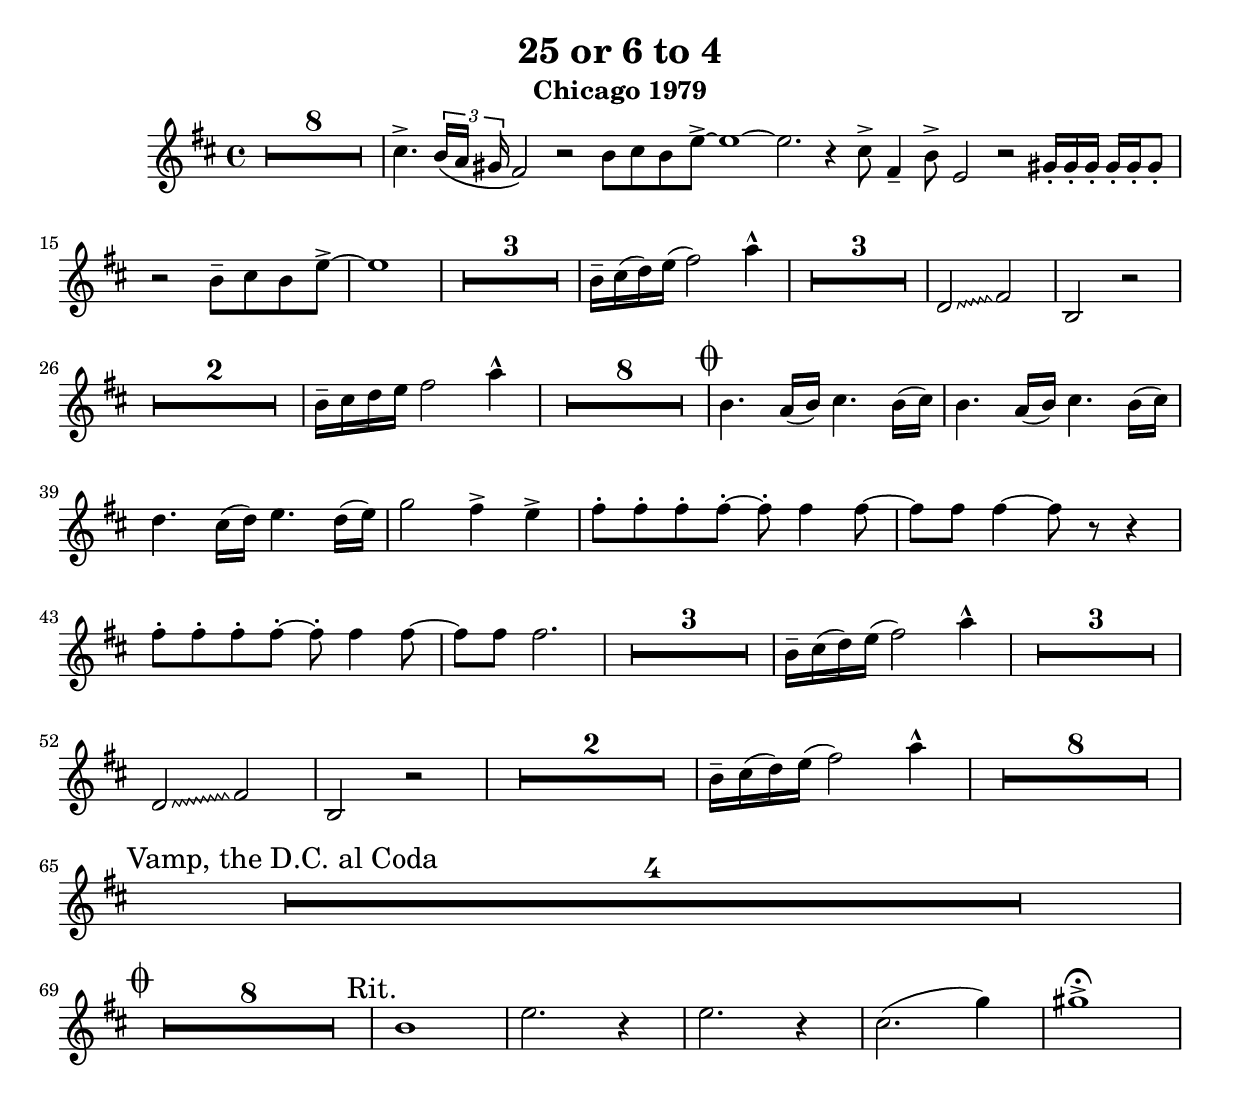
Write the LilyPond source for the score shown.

% LilyBin
\header {
	title = "25 or 6 to 4"
	subtitle = "Chicago 1979"
}

\score{
	\relative c'{
		\compressFullBarRests
		\override Glissando.style = #'zigzag
		\override MultiMeasureRest #'expand-limit = 1
		
		\time 4/4
		\key d \major
		R1 * 8 |
		cis'4.->
		\tuplet 3/3 { b16\( a16 gis16 } fis2\) |
		r2 b8 cis8~ b8 e8->~ |
		e1~ | e2.~ r4 |
		cis8-> fis,4-- b8-> e,2 |
		r2 gis16-. gis16-. gis16-. gis16-. gis16-.  gis8-. |
		r2 b8-- cis8~ b8 e8->~ | e1 |
		\repeat volta 1 {
			{ R1 * 3 | b16-- cis16 (d16) e16 (fis2) a4-^ }
		}
		R1 *3 | d,,2\glissando fis2 | b,2 r2 | R1 * 2 |
		b'16-- cis16~ d16 e16~ fis2 a4-^ 
		% double bar repeat ?
		R1 *8
		\mark \markup { \musicglyph #"scripts.coda" }
		b,4. a16 (b16) cis4. b16~ (cis16) |
		b4. a16 (b16) cis4. b16~ (cis16) |
		d4. cis16 (d16) e4. d16 (e16) |
		g2 fis4-> e4-> |
		fis8-. fis8-. fis8-. fis8-.~ fis8-. fis4 fis8~ |
		fis8 fis8 fis4~ fis8 r8 r4 |
		fis8-. fis8-. fis8-. fis8-.~ fis8-. fis4 fis8~ |
		fis8 fis8 fis2. |
		\repeat volta 1 {
			{ R1 * 3 | b,16-- cis16 (d16) e16 (fis2) a4-^ }
		}
		R1 *3 | d,,2\glissando fis2 | b,2 r2 |
		R1 * 2 | b'16-- cis16 (d16) e16 (fis2) a4-^
		% double bar repeat?
		R1 * 8 % guitar solo ++
		
		\break
		% Vamp, then D.C. al Coda
		% line break
		\mark \markup { \center-column { "Vamp, the D.C. al Coda" }}
		\repeat volta 1 {
			R1 * 4
		}
		% line break
		\break
		
		\mark \markup { \musicglyph #"scripts.coda" }
		R1*8 |
		% double bar repeat??
		\mark \markup { "Rit." }
		b,1 | e2. r4 | e2. r4 | cis2. (g'4) |
		gis1->\fermata
		% end repeat bar
	}
	
	\layout{}
%	\midi{}
}
